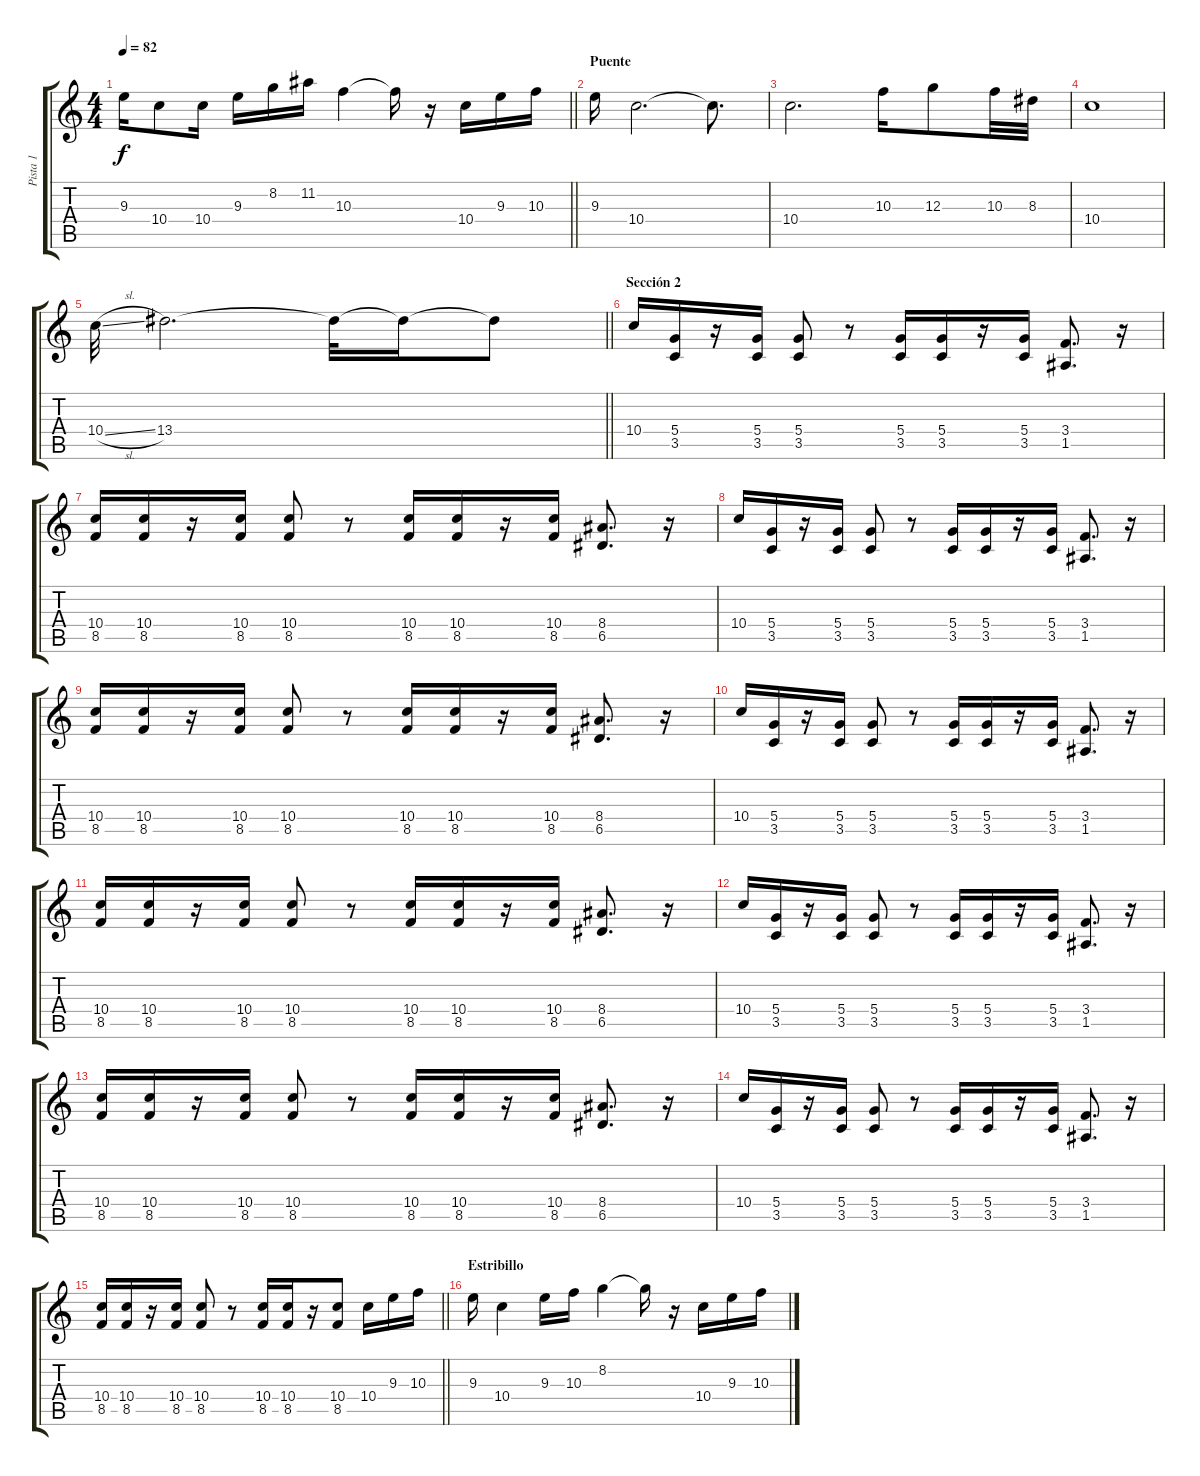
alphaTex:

\track ("Pista 1" "Pista 1") {instrument overdrivenguitar}
\staff {score tabs}
\tuning (E4 B3 G3 D3 A2 E2) {hide}
\ts (4 4)
\tempo 82
\clef g2
\barLineRight lightlight
\ks c
9.3.16{dy f} 10.4.8 10.4.16 9.3.16 8.2.16 11.2.16 10.3.4 10.3{t}.16 r.16 10.4.16 9.3.16 10.3.16 |
\section ("" "Puente")
9.3.16 10.4.2{d} 10.4{t}.8{d} |
10.4.2{d} 10.3.16 12.3.8 10.3.32 8.3.32 |
10.4.1 |
\barLineRight lightlight
10.4{sl}.32 13.4.2{d} 13.4{t}.32 13.4{t}.16 13.4{t}.8 |
\section ("" "Sección 2")
10.4.16 (5.4 3.5).16 r.16 (5.4 3.5).16 (5.4 3.5).8 r.8 (5.4 3.5).16 (5.4 3.5).16 r.16 (5.4 3.5).16 (3.4 1.5).8{d} r.16 |
(10.4 8.5).16 (10.4 8.5).16 r.16 (10.4 8.5).16 (10.4 8.5).8 r.8 (10.4 8.5).16 (10.4 8.5).16 r.16 (10.4 8.5).16 (8.4 6.5).8{d} r.16 |
10.4.16 (5.4 3.5).16 r.16 (5.4 3.5).16 (5.4 3.5).8 r.8 (5.4 3.5).16 (5.4 3.5).16 r.16 (5.4 3.5).16 (3.4 1.5).8{d} r.16 |
(10.4 8.5).16 (10.4 8.5).16 r.16 (10.4 8.5).16 (10.4 8.5).8 r.8 (10.4 8.5).16 (10.4 8.5).16 r.16 (10.4 8.5).16 (8.4 6.5).8{d} r.16 |
10.4.16 (5.4 3.5).16 r.16 (5.4 3.5).16 (5.4 3.5).8 r.8 (5.4 3.5).16 (5.4 3.5).16 r.16 (5.4 3.5).16 (3.4 1.5).8{d} r.16 |
(10.4 8.5).16 (10.4 8.5).16 r.16 (10.4 8.5).16 (10.4 8.5).8 r.8 (10.4 8.5).16 (10.4 8.5).16 r.16 (10.4 8.5).16 (8.4 6.5).8{d} r.16 |
10.4.16 (5.4 3.5).16 r.16 (5.4 3.5).16 (5.4 3.5).8 r.8 (5.4 3.5).16 (5.4 3.5).16 r.16 (5.4 3.5).16 (3.4 1.5).8{d} r.16 |
(10.4 8.5).16 (10.4 8.5).16 r.16 (10.4 8.5).16 (10.4 8.5).8 r.8 (10.4 8.5).16 (10.4 8.5).16 r.16 (10.4 8.5).16 (8.4 6.5).8{d} r.16 |
10.4.16 (5.4 3.5).16 r.16 (5.4 3.5).16 (5.4 3.5).8 r.8 (5.4 3.5).16 (5.4 3.5).16 r.16 (5.4 3.5).16 (3.4 1.5).8{d} r.16 |
\barLineRight lightlight
(10.4 8.5).16 (10.4 8.5).16 r.16 (10.4 8.5).16 (10.4 8.5).8 r.8 (10.4 8.5).16 (10.4 8.5).16 r.16 (10.4 8.5).8 10.4.16 9.3.16 10.3.16 |
\section ("" "Estribillo")
9.3.16 10.4.4 9.3.16 10.3.16 8.2.4 8.2{t}.16 r.16 10.4.16 9.3.16 10.3.16
